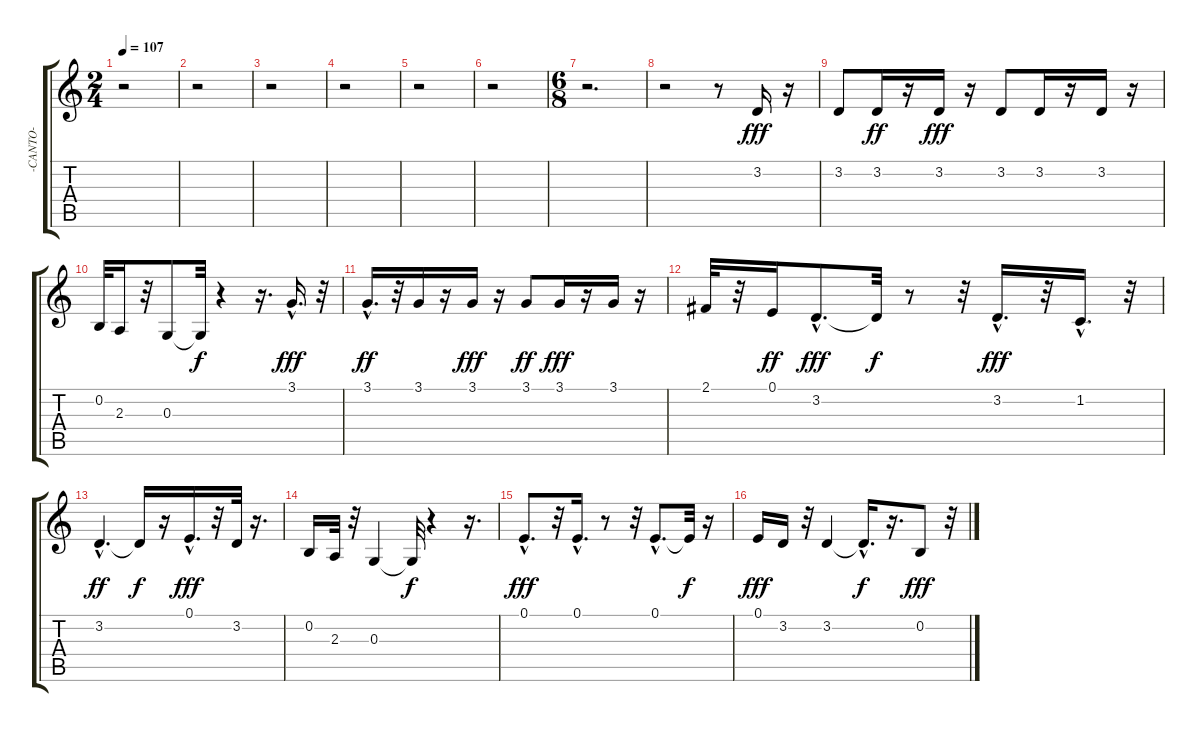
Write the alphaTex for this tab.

\track ("-CANTO-" "-CANTO-") {instrument flute}
\staff {score tabs}
\tuning (E4 B3 G3 D3 A2 E2) {hide}
\ts (2 4)
\tempo 107
\clef g2
\ks c
r.2{dy fff instrument flute} |
r.2 |
r.2 |
r.2 |
r.2 |
r.2 |
\ts (6 8)
r.2{d} |
r.2 r.8 3.2.16 r.16 |
3.2.8 3.2.16{dy ff} r.16 3.2.16{dy fff} r.16 3.2.8 3.2.16 r.16 3.2.16 r.16 |
0.2.32 2.3.16 r.32 0.3.8 0.3{t}.32{dy f} r.4 r.16{d} 3.1{hac}.16{d dy fff} r.32 |
3.1{hac}.16{d dy ff} r.32 3.1.16 r.16 3.1.16{dy fff} r.16 3.1.8{dy ff} 3.1.16{dy fff} r.16 3.1.16 r.16 |
2.1.32 r.32 0.1.16{dy ff} 3.2{hac}.8{d dy fff} 3.2{t}.32{dy f} r.8 r.32 3.2{hac}.16{d dy fff} r.32 1.2{hac}.16{d} r.32 |
3.2{hac}.4{d dy ff} 3.2{t}.16{dy f} r.16 0.1{hac}.16{d dy fff} r.32 3.2.32 r.16{d} |
0.2.16 2.3.32 r.32 0.3.4 0.3{t}.32{dy f} r.4 r.16{d} |
0.1{hac}.8{d dy fff} r.32 0.1{hac}.16{d} r.8 r.32 0.1{hac}.8{d} 0.1{t}.32{dy f} r.16 |
0.1.16{dy fff} 3.2.16 r.32 3.2.4 3.2{hac t}.16{d dy f} r.16{d} 0.2.8{dy fff} r.32
